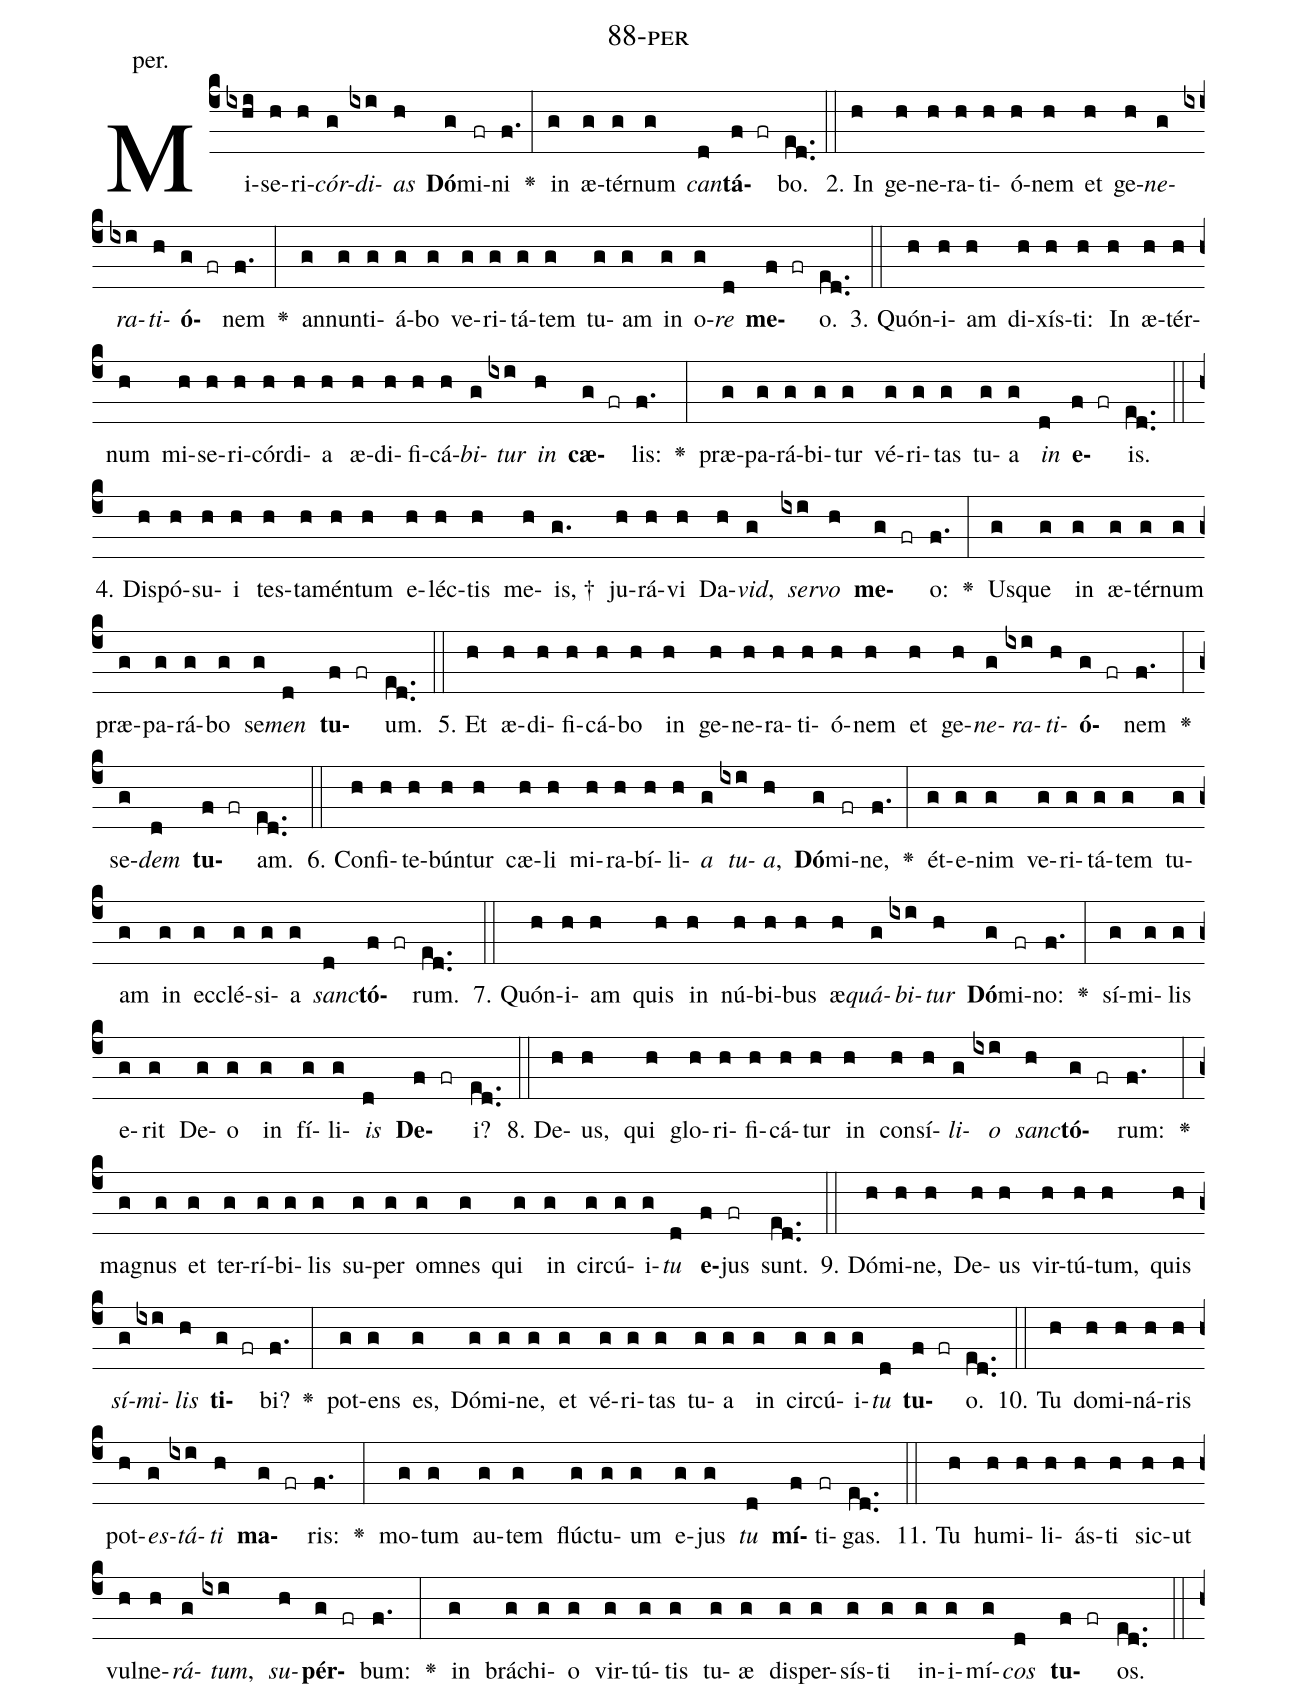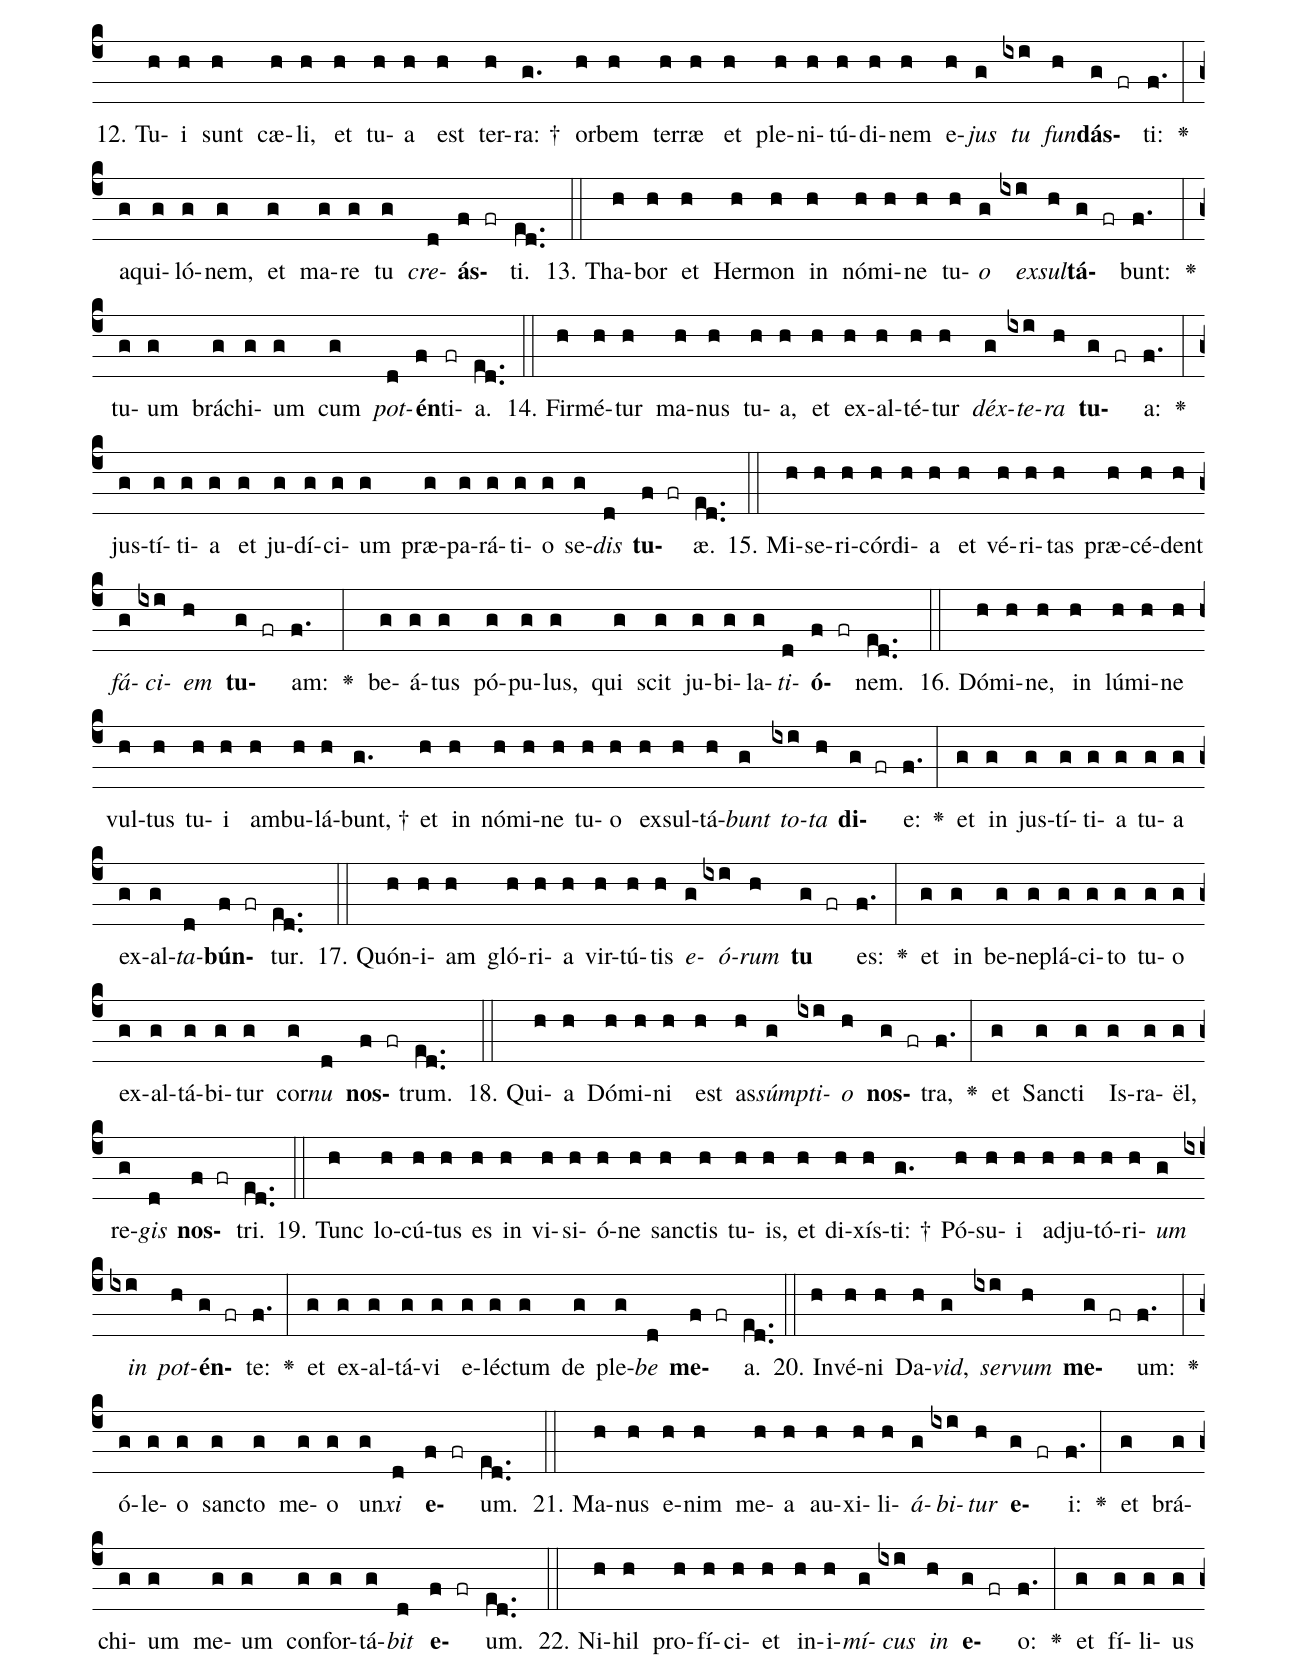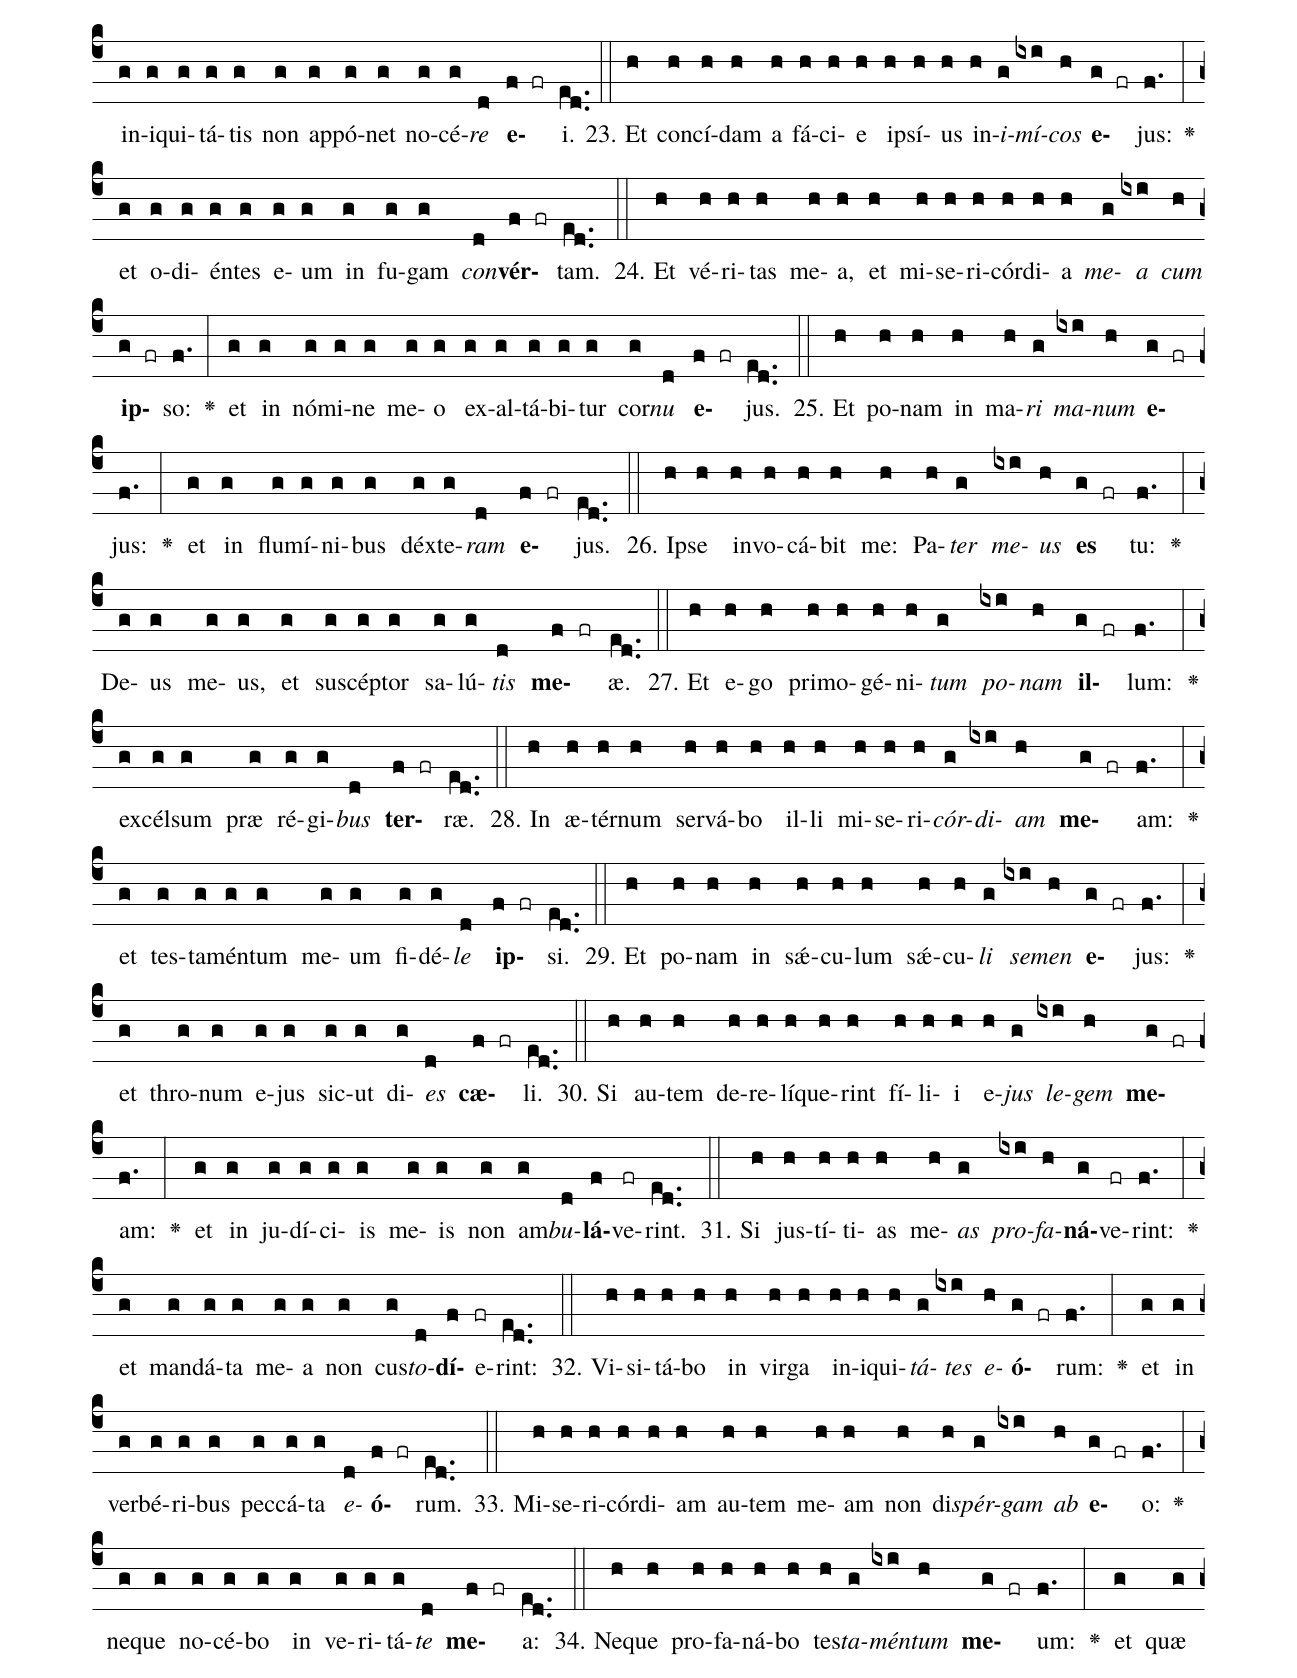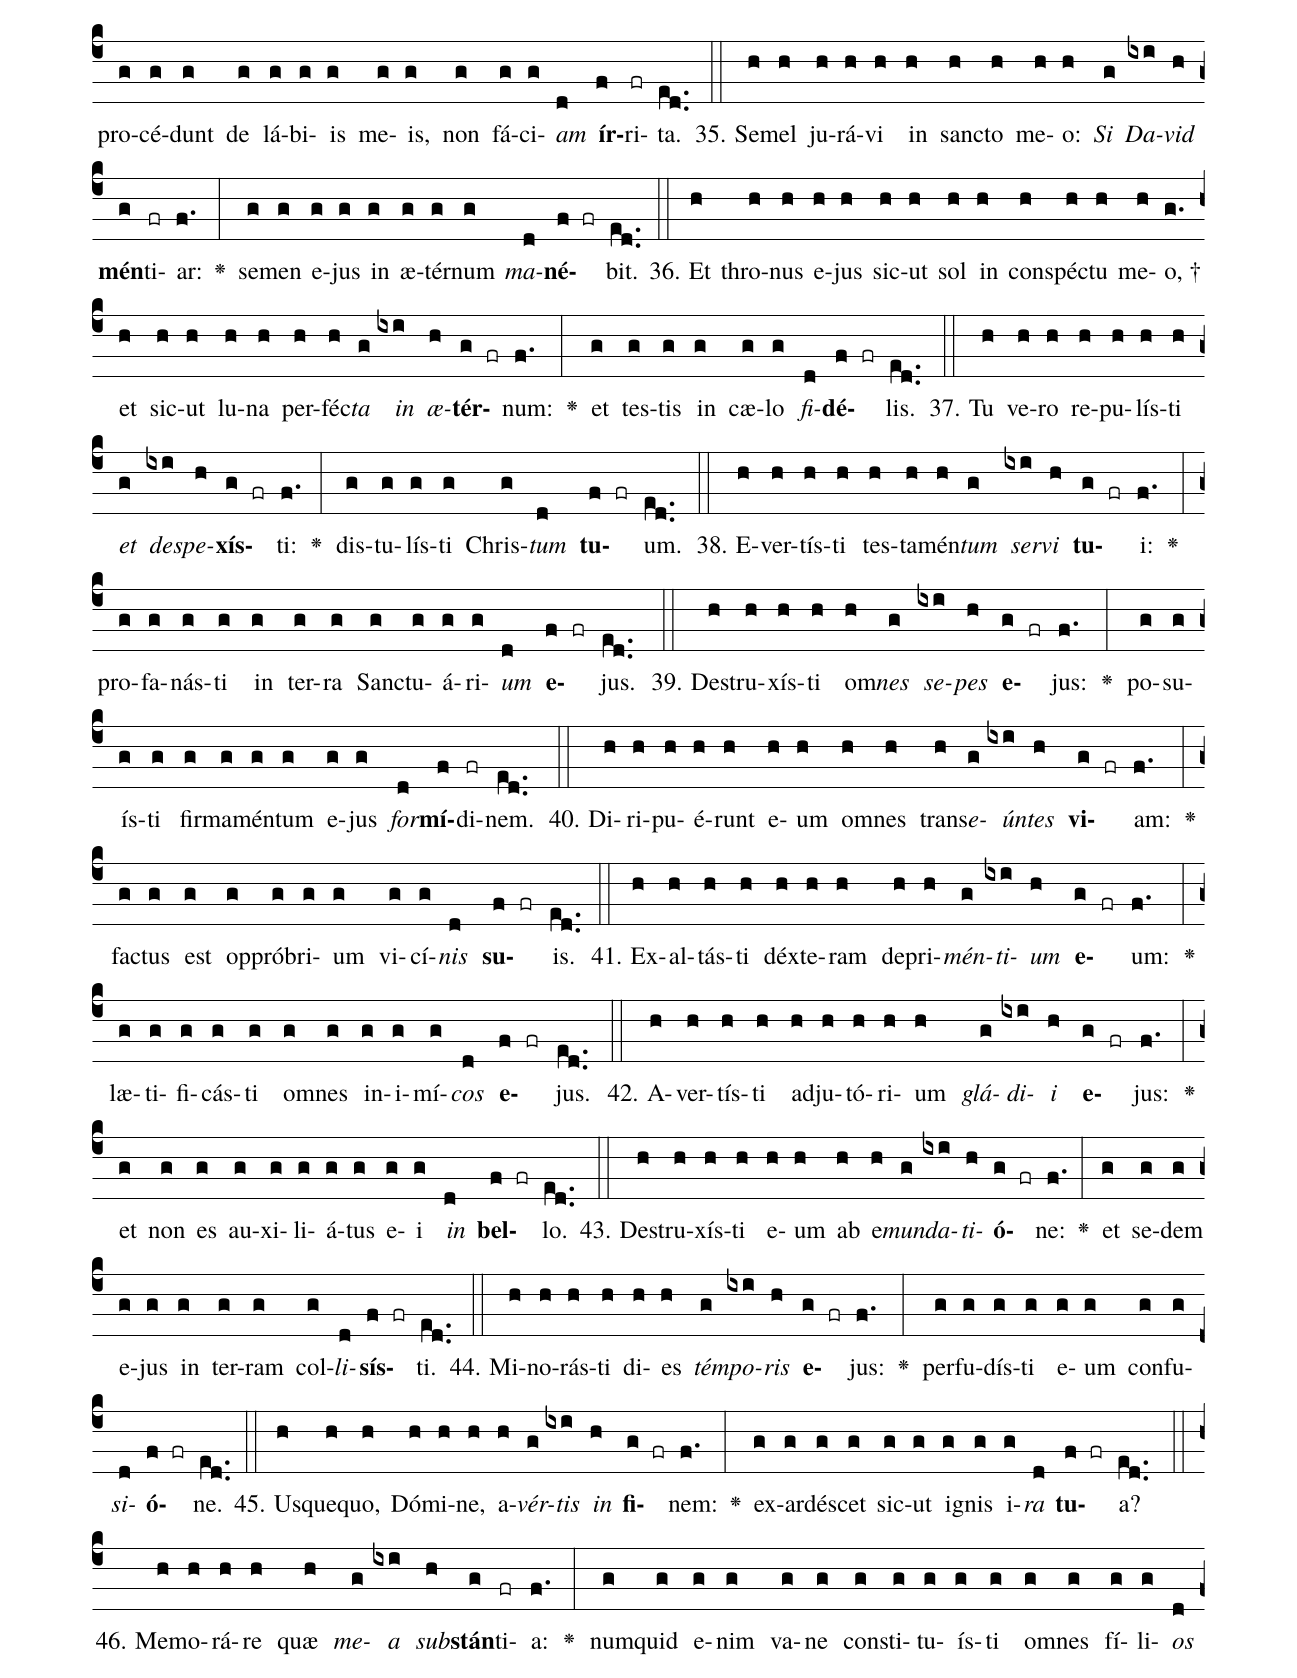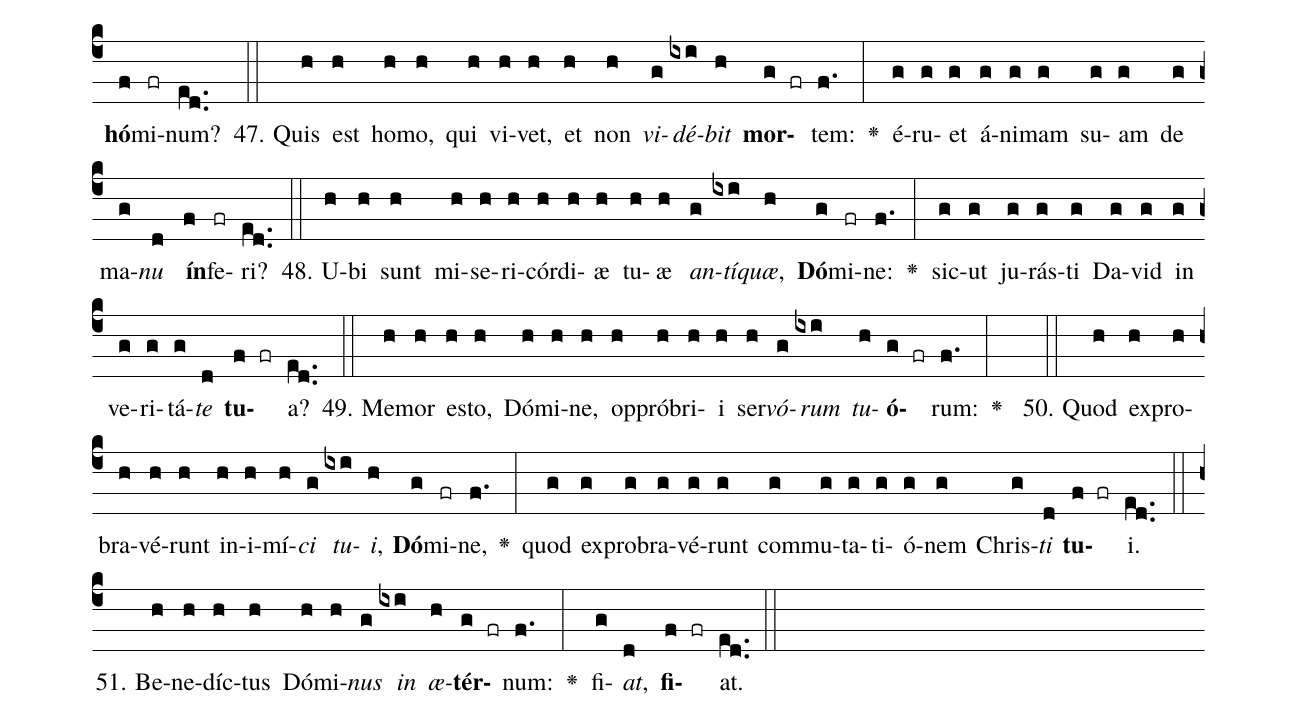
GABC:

name: 88-per;
annotation: per.;
%%
(c4)Mi(ixhi)se(h)ri(h)<i>cór</i>(g)<i>di</i>(ixi)<i>as</i>(h) <b>Dó</b>(g)mi(fr)ni(f.) <v>\greheightstar</v>(:) in(g) æ(g)tér(g)num(g) <i>can</i>(d)<b>tá</b>(f fr)bo.(ed..) (::)
2. In(h) ge(h)ne(h)ra(h)ti(h)ó(h)nem(h) et(h) ge(h)<i>ne</i>(g)<i>ra</i>(ixi)<i>ti</i>(h)<b>ó</b>(g fr)nem(f.) <v>\greheightstar</v>(:) an(g)nun(g)ti(g)á(g)bo(g) ve(g)ri(g)tá(g)tem(g) tu(g)am(g) in(g) o(g)<i>re</i>(d) <b>me</b>(f fr)o.(ed..) (::)
3. Quón(h)i(h)am(h) di(h)xís(h)ti:(h) In(h) æ(h)tér(h)num(h) mi(h)se(h)ri(h)cór(h)di(h)a(h) æ(h)di(h)fi(h)cá(h)<i>bi</i>(g)<i>tur</i>(ixi) <i>in</i>(h) <b>cæ</b>(g fr)lis:(f.) <v>\greheightstar</v>(:) præ(g)pa(g)rá(g)bi(g)tur(g) vé(g)ri(g)tas(g) tu(g)a(g) <i>in</i>(d) <b>e</b>(f fr)is.(ed..) (::)
4. Dis(h)pó(h)su(h)i(h) tes(h)ta(h)mén(h)tum(h) e(h)léc(h)tis(h) me(h)is, †(g.) ju(h)rá(h)vi(h) Da(h)<i>vid</i>,(g) <i>ser</i>(ixi)<i>vo</i>(h) <b>me</b>(g fr)o:(f.) <v>\greheightstar</v>(:) Us(g)que(g) in(g) æ(g)tér(g)num(g) præ(g)pa(g)rá(g)bo(g) se(g)<i>men</i>(d) <b>tu</b>(f fr)um.(ed..) (::)
5. Et(h) æ(h)di(h)fi(h)cá(h)bo(h) in(h) ge(h)ne(h)ra(h)ti(h)ó(h)nem(h) et(h) ge(h)<i>ne</i>(g)<i>ra</i>(ixi)<i>ti</i>(h)<b>ó</b>(g fr)nem(f.) <v>\greheightstar</v>(:) se(g)<i>dem</i>(d) <b>tu</b>(f fr)am.(ed..) (::)
6. Con(h)fi(h)te(h)bún(h)tur(h) cæ(h)li(h) mi(h)ra(h)bí(h)li(h)<i>a</i>(g) <i>tu</i>(ixi)<i>a</i>,(h) <b>Dó</b>(g)mi(fr)ne,(f.) <v>\greheightstar</v>(:) ét(g)e(g)nim(g) ve(g)ri(g)tá(g)tem(g) tu(g)am(g) in(g) ec(g)clé(g)si(g)a(g) <i>sanc</i>(d)<b>tó</b>(f fr)rum.(ed..) (::)
7. Quón(h)i(h)am(h) quis(h) in(h) nú(h)bi(h)bus(h) æ(h)<i>quá</i>(g)<i>bi</i>(ixi)<i>tur</i>(h) <b>Dó</b>(g)mi(fr)no:(f.) <v>\greheightstar</v>(:) sí(g)mi(g)lis(g) e(g)rit(g) De(g)o(g) in(g) fí(g)li(g)<i>is</i>(d) <b>De</b>(f fr)i?(ed..) (::)
8. De(h)us,(h) qui(h) glo(h)ri(h)fi(h)cá(h)tur(h) in(h) con(h)sí(h)<i>li</i>(g)<i>o</i>(ixi) <i>sanc</i>(h)<b>tó</b>(g fr)rum:(f.) <v>\greheightstar</v>(:) ma(g)gnus(g) et(g) ter(g)rí(g)bi(g)lis(g) su(g)per(g) om(g)nes(g) qui(g) in(g) cir(g)cú(g)i(g)<i>tu</i>(d) <b>e</b>(f)jus(fr) sunt.(ed..) (::)
9. Dó(h)mi(h)ne,(h) De(h)us(h) vir(h)tú(h)tum,(h) quis(h) <i>sí</i>(g)<i>mi</i>(ixi)<i>lis</i>(h) <b>ti</b>(g fr)bi?(f.) <v>\greheightstar</v>(:) pot(g)ens(g) es,(g) Dó(g)mi(g)ne,(g) et(g) vé(g)ri(g)tas(g) tu(g)a(g) in(g) cir(g)cú(g)i(g)<i>tu</i>(d) <b>tu</b>(f fr)o.(ed..) (::)
10. Tu(h) do(h)mi(h)ná(h)ris(h) pot(h)<i>es</i>(g)<i>tá</i>(ixi)<i>ti</i>(h) <b>ma</b>(g fr)ris:(f.) <v>\greheightstar</v>(:) mo(g)tum(g) au(g)tem(g) flúc(g)tu(g)um(g) e(g)jus(g) <i>tu</i>(d) <b>mí</b>(f)ti(fr)gas.(ed..) (::)
11. Tu(h) hu(h)mi(h)li(h)ás(h)ti(h) sic(h)ut(h) vul(h)ne(h)<i>rá</i>(g)<i>tum</i>,(ixi) <i>su</i>(h)<b>pér</b>(g fr)bum:(f.) <v>\greheightstar</v>(:) in(g) brá(g)chi(g)o(g) vir(g)tú(g)tis(g) tu(g)æ(g) di(g)sper(g)sís(g)ti(g) in(g)i(g)mí(g)<i>cos</i>(d) <b>tu</b>(f fr)os.(ed..) (::)
12. Tu(h)i(h) sunt(h) cæ(h)li,(h) et(h) tu(h)a(h) est(h) ter(h)ra: †(g.) or(h)bem(h) ter(h)ræ(h) et(h) ple(h)ni(h)tú(h)di(h)nem(h) e(h)<i>jus</i>(g) <i>tu</i>(ixi) <i>fun</i>(h)<b>dás</b>(g fr)ti:(f.) <v>\greheightstar</v>(:) a(g)qui(g)ló(g)nem,(g) et(g) ma(g)re(g) tu(g) <i>cre</i>(d)<b>ás</b>(f fr)ti.(ed..) (::)
13. Tha(h)bor(h) et(h) Her(h)mon(h) in(h) nó(h)mi(h)ne(h) tu(h)<i>o</i>(g) <i>ex</i>(ixi)<i>sul</i>(h)<b>tá</b>(g fr)bunt:(f.) <v>\greheightstar</v>(:) tu(g)um(g) brá(g)chi(g)um(g) cum(g) <i>pot</i>(d)<b>én</b>(f)ti(fr)a.(ed..) (::)
14. Fir(h)mé(h)tur(h) ma(h)nus(h) tu(h)a,(h) et(h) ex(h)al(h)té(h)tur(h) <i>déx</i>(g)<i>te</i>(ixi)<i>ra</i>(h) <b>tu</b>(g fr)a:(f.) <v>\greheightstar</v>(:) jus(g)tí(g)ti(g)a(g) et(g) ju(g)dí(g)ci(g)um(g) præ(g)pa(g)rá(g)ti(g)o(g) se(g)<i>dis</i>(d) <b>tu</b>(f fr)æ.(ed..) (::)
15. Mi(h)se(h)ri(h)cór(h)di(h)a(h) et(h) vé(h)ri(h)tas(h) præ(h)cé(h)dent(h) <i>fá</i>(g)<i>ci</i>(ixi)<i>em</i>(h) <b>tu</b>(g fr)am:(f.) <v>\greheightstar</v>(:) be(g)á(g)tus(g) pó(g)pu(g)lus,(g) qui(g) scit(g) ju(g)bi(g)la(g)<i>ti</i>(d)<b>ó</b>(f fr)nem.(ed..) (::)
16. Dó(h)mi(h)ne,(h) in(h) lú(h)mi(h)ne(h) vul(h)tus(h) tu(h)i(h) am(h)bu(h)lá(h)bunt, †(g.) et(h) in(h) nó(h)mi(h)ne(h) tu(h)o(h) ex(h)sul(h)tá(h)<i>bunt</i>(g) <i>to</i>(ixi)<i>ta</i>(h) <b>di</b>(g fr)e:(f.) <v>\greheightstar</v>(:) et(g) in(g) jus(g)tí(g)ti(g)a(g) tu(g)a(g) ex(g)al(g)<i>ta</i>(d)<b>bún</b>(f fr)tur.(ed..) (::)
17. Quón(h)i(h)am(h) gló(h)ri(h)a(h) vir(h)tú(h)tis(h) <i>e</i>(g)<i>ó</i>(ixi)<i>rum</i>(h) <b>tu</b>(g fr) es:(f.) <v>\greheightstar</v>(:) et(g) in(g) be(g)ne(g)plá(g)ci(g)to(g) tu(g)o(g) ex(g)al(g)tá(g)bi(g)tur(g) cor(g)<i>nu</i>(d) <b>nos</b>(f fr)trum.(ed..) (::)
18. Qui(h)a(h) Dó(h)mi(h)ni(h) est(h) as(h)<i>súmp</i>(g)<i>ti</i>(ixi)<i>o</i>(h) <b>nos</b>(g fr)tra,(f.) <v>\greheightstar</v>(:) et(g) Sanc(g)ti(g) Is(g)ra(g)ël,(g) re(g)<i>gis</i>(d) <b>nos</b>(f fr)tri.(ed..) (::)
19. Tunc(h) lo(h)cú(h)tus(h) es(h) in(h) vi(h)si(h)ó(h)ne(h) sanc(h)tis(h) tu(h)is,(h) et(h) di(h)xís(h)ti: †(g.) Pó(h)su(h)i(h) ad(h)ju(h)tó(h)ri(h)<i>um</i>(g) <i>in</i>(ixi) <i>pot</i>(h)<b>én</b>(g fr)te:(f.) <v>\greheightstar</v>(:) et(g) ex(g)al(g)tá(g)vi(g) e(g)léc(g)tum(g) de(g) ple(g)<i>be</i>(d) <b>me</b>(f fr)a.(ed..) (::)
20. In(h)vé(h)ni(h) Da(h)<i>vid</i>,(g) <i>ser</i>(ixi)<i>vum</i>(h) <b>me</b>(g fr)um:(f.) <v>\greheightstar</v>(:) ó(g)le(g)o(g) sanc(g)to(g) me(g)o(g) un(g)<i>xi</i>(d) <b>e</b>(f fr)um.(ed..) (::)
21. Ma(h)nus(h) e(h)nim(h) me(h)a(h) au(h)xi(h)li(h)<i>á</i>(g)<i>bi</i>(ixi)<i>tur</i>(h) <b>e</b>(g fr)i:(f.) <v>\greheightstar</v>(:) et(g) brá(g)chi(g)um(g) me(g)um(g) con(g)for(g)tá(g)<i>bit</i>(d) <b>e</b>(f fr)um.(ed..) (::)
22. Ni(h)hil(h) pro(h)fí(h)ci(h)et(h) in(h)i(h)<i>mí</i>(g)<i>cus</i>(ixi) <i>in</i>(h) <b>e</b>(g fr)o:(f.) <v>\greheightstar</v>(:) et(g) fí(g)li(g)us(g) in(g)i(g)qui(g)tá(g)tis(g) non(g) ap(g)pó(g)net(g) no(g)cé(g)<i>re</i>(d) <b>e</b>(f fr)i.(ed..) (::)
23. Et(h) con(h)cí(h)dam(h) a(h) fá(h)ci(h)e(h) ip(h)sí(h)us(h) in(h)<i>i</i>(g)<i>mí</i>(ixi)<i>cos</i>(h) <b>e</b>(g fr)jus:(f.) <v>\greheightstar</v>(:) et(g) o(g)di(g)én(g)tes(g) e(g)um(g) in(g) fu(g)gam(g) <i>con</i>(d)<b>vér</b>(f fr)tam.(ed..) (::)
24. Et(h) vé(h)ri(h)tas(h) me(h)a,(h) et(h) mi(h)se(h)ri(h)cór(h)di(h)a(h) <i>me</i>(g)<i>a</i>(ixi) <i>cum</i>(h) <b>ip</b>(g fr)so:(f.) <v>\greheightstar</v>(:) et(g) in(g) nó(g)mi(g)ne(g) me(g)o(g) ex(g)al(g)tá(g)bi(g)tur(g) cor(g)<i>nu</i>(d) <b>e</b>(f fr)jus.(ed..) (::)
25. Et(h) po(h)nam(h) in(h) ma(h)<i>ri</i>(g) <i>ma</i>(ixi)<i>num</i>(h) <b>e</b>(g fr)jus:(f.) <v>\greheightstar</v>(:) et(g) in(g) flu(g)mí(g)ni(g)bus(g) déx(g)te(g)<i>ram</i>(d) <b>e</b>(f fr)jus.(ed..) (::)
26. Ip(h)se(h) in(h)vo(h)cá(h)bit(h) me:(h) Pa(h)<i>ter</i>(g) <i>me</i>(ixi)<i>us</i>(h) <b>es</b>(g fr) tu:(f.) <v>\greheightstar</v>(:) De(g)us(g) me(g)us,(g) et(g) su(g)scép(g)tor(g) sa(g)lú(g)<i>tis</i>(d) <b>me</b>(f fr)æ.(ed..) (::)
27. Et(h) e(h)go(h) pri(h)mo(h)gé(h)ni(h)<i>tum</i>(g) <i>po</i>(ixi)<i>nam</i>(h) <b>il</b>(g fr)lum:(f.) <v>\greheightstar</v>(:) ex(g)cél(g)sum(g) præ(g) ré(g)gi(g)<i>bus</i>(d) <b>ter</b>(f fr)ræ.(ed..) (::)
28. In(h) æ(h)tér(h)num(h) ser(h)vá(h)bo(h) il(h)li(h) mi(h)se(h)ri(h)<i>cór</i>(g)<i>di</i>(ixi)<i>am</i>(h) <b>me</b>(g fr)am:(f.) <v>\greheightstar</v>(:) et(g) tes(g)ta(g)mén(g)tum(g) me(g)um(g) fi(g)dé(g)<i>le</i>(d) <b>ip</b>(f fr)si.(ed..) (::)
29. Et(h) po(h)nam(h) in(h) sǽ(h)cu(h)lum(h) sǽ(h)cu(h)<i>li</i>(g) <i>se</i>(ixi)<i>men</i>(h) <b>e</b>(g fr)jus:(f.) <v>\greheightstar</v>(:) et(g) thro(g)num(g) e(g)jus(g) sic(g)ut(g) di(g)<i>es</i>(d) <b>cæ</b>(f fr)li.(ed..) (::)
30. Si(h) au(h)tem(h) de(h)re(h)lí(h)que(h)rint(h) fí(h)li(h)i(h) e(h)<i>jus</i>(g) <i>le</i>(ixi)<i>gem</i>(h) <b>me</b>(g fr)am:(f.) <v>\greheightstar</v>(:) et(g) in(g) ju(g)dí(g)ci(g)is(g) me(g)is(g) non(g) am(g)<i>bu</i>(d)<b>lá</b>(f)ve(fr)rint.(ed..) (::)
31. Si(h) jus(h)tí(h)ti(h)as(h) me(h)<i>as</i>(g) <i>pro</i>(ixi)<i>fa</i>(h)<b>ná</b>(g)ve(fr)rint:(f.) <v>\greheightstar</v>(:) et(g) man(g)dá(g)ta(g) me(g)a(g) non(g) cus(g)<i>to</i>(d)<b>dí</b>(f)e(fr)rint:(ed..) (::)
32. Vi(h)si(h)tá(h)bo(h) in(h) vir(h)ga(h) in(h)i(h)qui(h)<i>tá</i>(g)<i>tes</i>(ixi) <i>e</i>(h)<b>ó</b>(g fr)rum:(f.) <v>\greheightstar</v>(:) et(g) in(g) ver(g)bé(g)ri(g)bus(g) pec(g)cá(g)ta(g) <i>e</i>(d)<b>ó</b>(f fr)rum.(ed..) (::)
33. Mi(h)se(h)ri(h)cór(h)di(h)am(h) au(h)tem(h) me(h)am(h) non(h) di(h)<i>spér</i>(g)<i>gam</i>(ixi) <i>ab</i>(h) <b>e</b>(g fr)o:(f.) <v>\greheightstar</v>(:) ne(g)que(g) no(g)cé(g)bo(g) in(g) ve(g)ri(g)tá(g)<i>te</i>(d) <b>me</b>(f fr)a:(ed..) (::)
34. Ne(h)que(h) pro(h)fa(h)ná(h)bo(h) tes(h)<i>ta</i>(g)<i>mén</i>(ixi)<i>tum</i>(h) <b>me</b>(g fr)um:(f.) <v>\greheightstar</v>(:) et(g) quæ(g) pro(g)cé(g)dunt(g) de(g) lá(g)bi(g)is(g) me(g)is,(g) non(g) fá(g)ci(g)<i>am</i>(d) <b>ír</b>(f)ri(fr)ta.(ed..) (::)
35. Se(h)mel(h) ju(h)rá(h)vi(h) in(h) sanc(h)to(h) me(h)o:(h) <i>Si</i>(g) <i>Da</i>(ixi)<i>vid</i>(h) <b>mén</b>(g)ti(fr)ar:(f.) <v>\greheightstar</v>(:) se(g)men(g) e(g)jus(g) in(g) æ(g)tér(g)num(g) <i>ma</i>(d)<b>né</b>(f fr)bit.(ed..) (::)
36. Et(h) thro(h)nus(h) e(h)jus(h) sic(h)ut(h) sol(h) in(h) con(h)spéc(h)tu(h) me(h)o, †(g.) et(h) sic(h)ut(h) lu(h)na(h) per(h)féc(h)<i>ta</i>(g) <i>in</i>(ixi) <i>æ</i>(h)<b>tér</b>(g fr)num:(f.) <v>\greheightstar</v>(:) et(g) tes(g)tis(g) in(g) cæ(g)lo(g) <i>fi</i>(d)<b>dé</b>(f fr)lis.(ed..) (::)
37. Tu(h) ve(h)ro(h) re(h)pu(h)lís(h)ti(h) <i>et</i>(g) <i>de</i>(ixi)<i>spe</i>(h)<b>xís</b>(g fr)ti:(f.) <v>\greheightstar</v>(:) dis(g)tu(g)lís(g)ti(g) Chris(g)<i>tum</i>(d) <b>tu</b>(f fr)um.(ed..) (::)
38. E(h)ver(h)tís(h)ti(h) tes(h)ta(h)mén(h)<i>tum</i>(g) <i>ser</i>(ixi)<i>vi</i>(h) <b>tu</b>(g fr)i:(f.) <v>\greheightstar</v>(:) pro(g)fa(g)nás(g)ti(g) in(g) ter(g)ra(g) Sanc(g)tu(g)á(g)ri(g)<i>um</i>(d) <b>e</b>(f fr)jus.(ed..) (::)
39. De(h)stru(h)xís(h)ti(h) om(h)<i>nes</i>(g) <i>se</i>(ixi)<i>pes</i>(h) <b>e</b>(g fr)jus:(f.) <v>\greheightstar</v>(:) po(g)su(g)ís(g)ti(g) fir(g)ma(g)mén(g)tum(g) e(g)jus(g) <i>for</i>(d)<b>mí</b>(f)di(fr)nem.(ed..) (::)
40. Di(h)ri(h)pu(h)é(h)runt(h) e(h)um(h) om(h)nes(h) trans(h)<i>e</i>(g)<i>ún</i>(ixi)<i>tes</i>(h) <b>vi</b>(g fr)am:(f.) <v>\greheightstar</v>(:) fac(g)tus(g) est(g) op(g)pró(g)bri(g)um(g) vi(g)cí(g)<i>nis</i>(d) <b>su</b>(f fr)is.(ed..) (::)
41. Ex(h)al(h)tás(h)ti(h) déx(h)te(h)ram(h) de(h)pri(h)<i>mén</i>(g)<i>ti</i>(ixi)<i>um</i>(h) <b>e</b>(g fr)um:(f.) <v>\greheightstar</v>(:) læ(g)ti(g)fi(g)cás(g)ti(g) om(g)nes(g) in(g)i(g)mí(g)<i>cos</i>(d) <b>e</b>(f fr)jus.(ed..) (::)
42. A(h)ver(h)tís(h)ti(h) ad(h)ju(h)tó(h)ri(h)um(h) <i>glá</i>(g)<i>di</i>(ixi)<i>i</i>(h) <b>e</b>(g fr)jus:(f.) <v>\greheightstar</v>(:) et(g) non(g) es(g) au(g)xi(g)li(g)á(g)tus(g) e(g)i(g) <i>in</i>(d) <b>bel</b>(f fr)lo.(ed..) (::)
43. De(h)stru(h)xís(h)ti(h) e(h)um(h) ab(h) e(h)<i>mun</i>(g)<i>da</i>(ixi)<i>ti</i>(h)<b>ó</b>(g fr)ne:(f.) <v>\greheightstar</v>(:) et(g) se(g)dem(g) e(g)jus(g) in(g) ter(g)ram(g) col(g)<i>li</i>(d)<b>sís</b>(f fr)ti.(ed..) (::)
44. Mi(h)no(h)rás(h)ti(h) di(h)es(h) <i>tém</i>(g)<i>po</i>(ixi)<i>ris</i>(h) <b>e</b>(g fr)jus:(f.) <v>\greheightstar</v>(:) per(g)fu(g)dís(g)ti(g) e(g)um(g) con(g)fu(g)<i>si</i>(d)<b>ó</b>(f fr)ne.(ed..) (::)
45. Us(h)que(h)quo,(h) Dó(h)mi(h)ne,(h) a(h)<i>vér</i>(g)<i>tis</i>(ixi) <i>in</i>(h) <b>fi</b>(g fr)nem:(f.) <v>\greheightstar</v>(:) ex(g)ar(g)dé(g)scet(g) sic(g)ut(g) i(g)gnis(g) i(g)<i>ra</i>(d) <b>tu</b>(f fr)a?(ed..) (::)
46. Me(h)mo(h)rá(h)re(h) quæ(h) <i>me</i>(g)<i>a</i>(ixi) <i>sub</i>(h)<b>stán</b>(g)ti(fr)a:(f.) <v>\greheightstar</v>(:) num(g)quid(g) e(g)nim(g) va(g)ne(g) con(g)sti(g)tu(g)ís(g)ti(g) om(g)nes(g) fí(g)li(g)<i>os</i>(d) <b>hó</b>(f)mi(fr)num?(ed..) (::)
47. Quis(h) est(h) ho(h)mo,(h) qui(h) vi(h)vet,(h) et(h) non(h) <i>vi</i>(g)<i>dé</i>(ixi)<i>bit</i>(h) <b>mor</b>(g fr)tem:(f.) <v>\greheightstar</v>(:) é(g)ru(g)et(g) á(g)ni(g)mam(g) su(g)am(g) de(g) ma(g)<i>nu</i>(d) <b>ín</b>(f)fe(fr)ri?(ed..) (::)
48. U(h)bi(h) sunt(h) mi(h)se(h)ri(h)cór(h)di(h)æ(h) tu(h)æ(h) <i>an</i>(g)<i>tí</i>(ixi)<i>quæ</i>,(h) <b>Dó</b>(g)mi(fr)ne:(f.) <v>\greheightstar</v>(:) sic(g)ut(g) ju(g)rás(g)ti(g) Da(g)vid(g) in(g) ve(g)ri(g)tá(g)<i>te</i>(d) <b>tu</b>(f fr)a?(ed..) (::)
49. Me(h)mor(h) es(h)to,(h) Dó(h)mi(h)ne,(h) op(h)pró(h)bri(h)i(h) ser(h)<i>vó</i>(g)<i>rum</i>(ixi) <i>tu</i>(h)<b>ó</b>(g fr)rum:(f.) <v>\greheightstar</v>(:)  (::)
50. Quod(h) ex(h)pro(h)bra(h)vé(h)runt(h) in(h)i(h)mí(h)<i>ci</i>(g) <i>tu</i>(ixi)<i>i</i>,(h) <b>Dó</b>(g)mi(fr)ne,(f.) <v>\greheightstar</v>(:) quod(g) ex(g)pro(g)bra(g)vé(g)runt(g) com(g)mu(g)ta(g)ti(g)ó(g)nem(g) Chris(g)<i>ti</i>(d) <b>tu</b>(f fr)i.(ed..) (::)
51. Be(h)ne(h)díc(h)tus(h) Dó(h)mi(h)<i>nus</i>(g) <i>in</i>(ixi) <i>æ</i>(h)<b>tér</b>(g fr)num:(f.) <v>\greheightstar</v>(:) fi(g)<i>at</i>,(d) <b>fi</b>(f fr)at.(ed..) (::)
